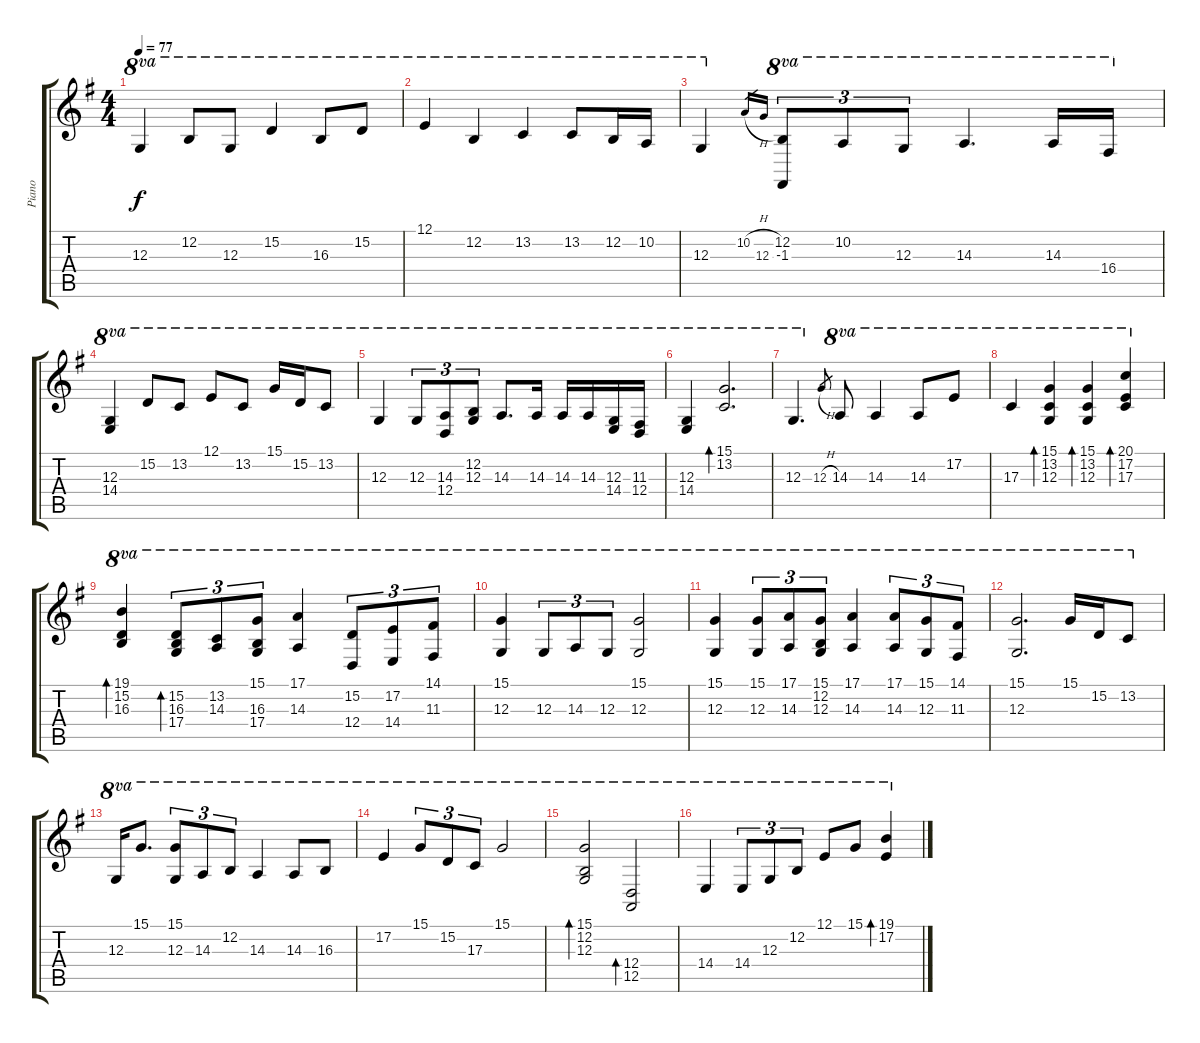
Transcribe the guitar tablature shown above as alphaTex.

\track ("Piano" "Piano") {instrument acousticgrandpiano}
\staff {score tabs}
\tuning (E4 B3 G3 D3 A2 E2) {hide}
\ts (4 4)
\tempo 77
\clef g2
\ks g
12.3.4{ot 8va dy f} 12.2.8{ot 8va} 12.3.8{ot 8va} 15.2.4{ot 8va} 16.3.8{ot 8va} 15.2.8{ot 8va} |
12.1.4{ot 8va} 12.2.4{ot 8va} 13.2.4{ot 8va} 13.2.8{ot 8va} 12.2.16{ot 8va} 10.2.16{ot 8va} |
12.3.4{ot 8va} 10.2{h}.16{gr} 12.3.16{gr} (12.2 -1.3).8{tu (3 2) ot 8va} 10.2.8{tu (3 2) ot 8va} 12.3.8{tu (3 2) ot 8va} 14.3.4{d ot 8va} 14.3.16{ot 8va} 16.4.16{ot 8va} |
(12.3 14.4).4{ot 8va} 15.2.8{ot 8va} 13.2.8{ot 8va} 12.1.8{ot 8va} 13.2.8{ot 8va} 15.1.16{ot 8va} 15.2.16{ot 8va} 13.2.8{ot 8va} |
12.3.4{ot 8va} 12.3.8{tu (3 2) ot 8va} (14.3 12.4).8{tu (3 2) ot 8va} (12.2 12.3).8{tu (3 2) ot 8va} 14.3.8{d ot 8va} 14.3.16{ot 8va} 14.3.16{ot 8va} 14.3.16{ot 8va} (12.3 14.4).16{ot 8va} (11.3 12.4).16{ot 8va} |
(12.3 14.4).4{ot 8va} (15.1 13.2).2{d bd 30 ot 8va} |
12.3.4{d ot 8va} 12.3{h}.8{gr} 14.3.8{ot 8va} 14.3.4{ot 8va} 14.3.8{ot 8va} 17.2.8{ot 8va} |
17.3.4{ot 8va} (15.1 13.2 12.3).4{bd 30 ot 8va} (15.1 13.2 12.3).4{bd 30 ot 8va} (20.1 17.2 17.3).4{bd 30 ot 8va} |
(19.1 15.2 16.3).4{bd 30 ot 8va} (15.2 16.3 17.4).8{tu (3 2) bd 30 ot 8va} (13.2 14.3).8{tu (3 2) ot 8va} (15.1 16.3 17.4).8{tu (3 2) ot 8va} (17.1 14.3).4{ot 8va} (15.2 12.4).8{tu (3 2) ot 8va} (17.2 14.4).8{tu (3 2) ot 8va} (14.1 11.3).8{tu (3 2) ot 8va} |
(15.1 12.3).4{ot 8va} 12.3.8{tu (3 2) ot 8va} 14.3.8{tu (3 2) ot 8va} 12.3.8{tu (3 2) ot 8va} (15.1 12.3).2{ot 8va} |
(15.1 12.3).4{ot 8va} (15.1 12.3).8{tu (3 2) ot 8va} (17.1 14.3).8{tu (3 2) ot 8va} (15.1 12.2 12.3).8{tu (3 2) ot 8va} (17.1 14.3).4{ot 8va} (17.1 14.3).8{tu (3 2) ot 8va} (15.1 12.3).8{tu (3 2) ot 8va} (14.1 11.3).8{tu (3 2) ot 8va} |
(15.1 12.3).2{d ot 8va} 15.1.16{ot 8va} 15.2.16{ot 8va} 13.2.8{ot 8va} |
12.3.16{ot 8va} 15.1.8{d ot 8va} (15.1 12.3).8{tu (3 2) ot 8va} 14.3.8{tu (3 2) ot 8va} 12.2.8{tu (3 2) ot 8va} 14.3.4{ot 8va} 14.3.8{ot 8va} 16.3.8{ot 8va} |
17.2.4{ot 8va} 15.1.8{tu (3 2) ot 8va} 15.2.8{tu (3 2) ot 8va} 17.3.8{tu (3 2) ot 8va} 15.1.2{ot 8va} |
(15.1 12.2 12.3).2{bd 30 ot 8va} (12.4 12.5).2{bd 30 ot 8va} |
14.4.4{ot 8va} 14.4.8{tu (3 2) ot 8va} 12.3.8{tu (3 2) ot 8va} 12.2.8{tu (3 2) ot 8va} 12.1.8{ot 8va} 15.1.8{ot 8va} (19.1 17.2).4{bd 30 ot 8va}
